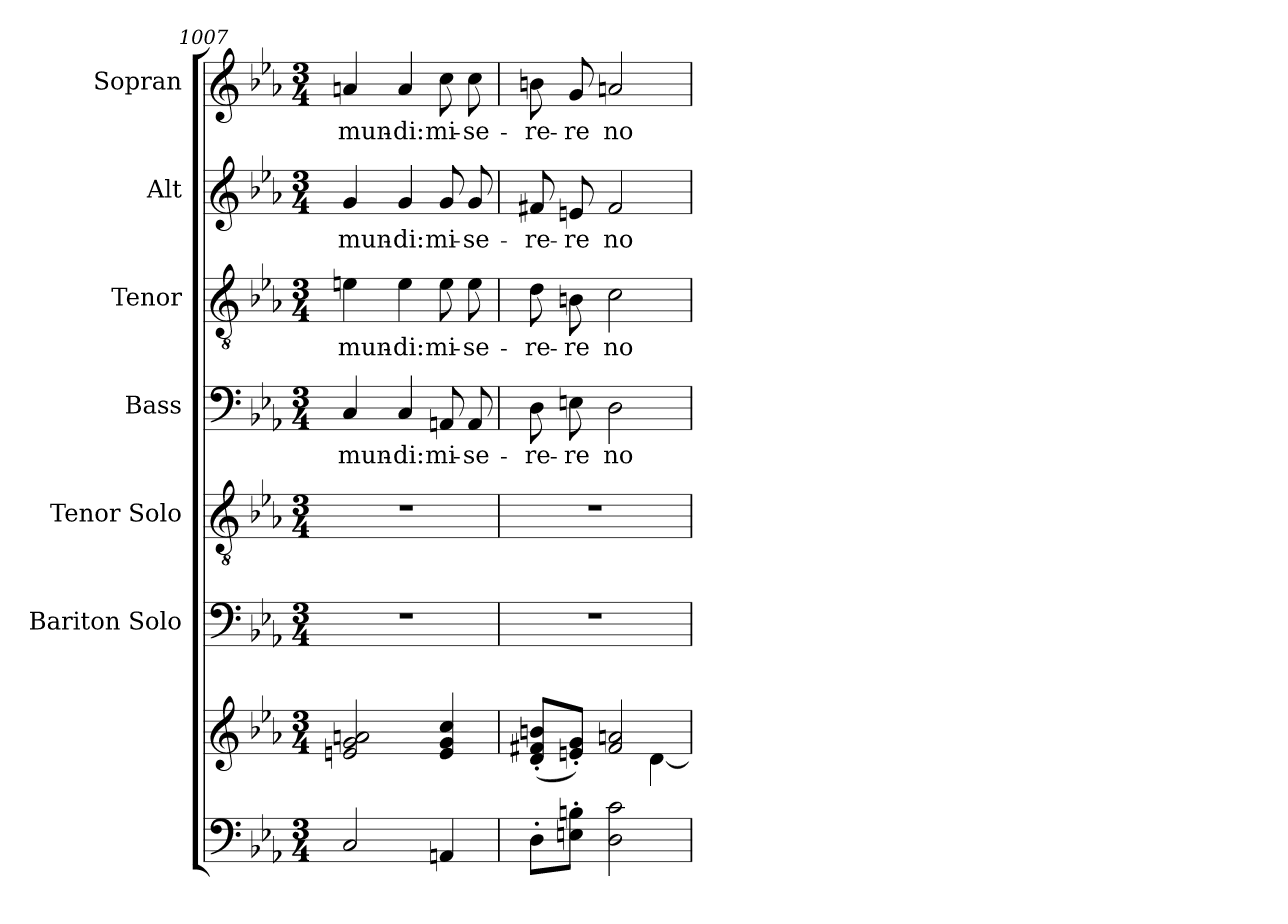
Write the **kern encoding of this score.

**kern	**kern	**kern	**kern	**kern	**text	**kern	**text	**kern	**text	**kern	**text
*part7	*part7	*part6	*part5	*part4	*part4	*part3	*part3	*part2	*part2	*part1	*part1
*staff8	*staff7	*staff6	*staff5	*staff4	*staff4	*staff3	*staff3	*staff2	*staff2	*staff1	*staff1
*	*	*I"Bariton Solo	*I"Tenor Solo	*I"Bass	*	*I"Tenor	*	*I"Alt	*	*I"Sopran	*
*	*	*	*	*I'B.	*	*I'T.	*	*I'A.	*	*I'S.	*
!!LO:PB:g=z
*clefF4	*clefG2	*clefF4	*clefGv2	*clefF4	*	*clefGv2	*	*clefG2	*	*clefG2	*
*k[b-e-a-]	*k[b-e-a-]	*k[b-e-a-]	*k[b-e-a-]	*k[b-e-a-]	*	*k[b-e-a-]	*	*k[b-e-a-]	*	*k[b-e-a-]	*
*E-:	*E-:	*E-:	*E-:	*E-:	*	*E-:	*	*E-:	*	*E-:	*
*M3/4	*M3/4	*M3/4	*M3/4	*M3/4	*	*M3/4	*	*M3/4	*	*M3/4	*
=1007	=1007	=1007	=1007	=1007	=1007	=1007	=1007	=1007	=1007	=1007	=1007
!	!	!	!	!	!LO:LY:b	!	!LO:LY:b	!	!LO:LY:b	!	!LO:LY:b
2C/	2en/ 2g/ 2an/	2.r	2.r	4C/	mun-	4en\	mun-	4g/	mun-	4an/	mun-
!	!	!	!	!	!LO:LY:b	!	!LO:LY:b	!	!LO:LY:b	!	!LO:LY:b
.	.	.	.	4C/	-di:	4e\	-di:	4g/	-di:	4a/	-di:
!	!	!	!	!	!LO:LY:b	!	!LO:LY:b	!	!LO:LY:b	!	!LO:LY:b
4AAn/	4e/ 4g/ 4cc/	.	.	8AAn/	mi-	8e\	mi-	8g/	mi-	8cc\	mi-
!	!	!	!	!	!LO:LY:b	!	!LO:LY:b	!	!LO:LY:b	!	!LO:LY:b
.	.	.	.	8AA/	-se-	8e\	-se-	8g/	-se-	8cc\	-se-
=1008	=1008	=1008	=1008	=1008	=1008	=1008	=1008	=1008	=1008	=1008	=1008
*	*^	*	*	*	*	*	*	*	*	*	*
!	!	!	!	!	!	!LO:LY:b	!	!LO:LY:b	!	!LO:LY:b	!	!LO:LY:b
8D'>\L	(<8d/'< 8f#X/'< 8bn/'<L	2ryy	2.r	2.r	8D\	-re-	8d\	-re-	8f#X/	-re-	8bn\	-re-
!	!	!	!	!	!	!LO:LY:b	!	!LO:LY:b	!	!LO:LY:b	!	!LO:LY:b
8En\'> 8Bn\'>J	8en/'< 8g/'<J)	.	.	.	8En\	-re	8Bn\	-re	8en/	-re	8g/	-re
!	!	!	!	!	!	!LO:LY:b	!	!LO:LY:b	!	!LO:LY:b	!	!LO:LY:b
2D\ 2c\	2f#/ 2an/	.	.	.	2D\	no-	2c\	no-	2f#/	no-	2an/	no-
.	.	[<4d\	.	.	.	.	.	.	.	.	.	.
*	*v	*v	*	*	*	*	*	*	*	*	*	*
=	=	=	=	=	=	=	=	=	=	=	=
*-	*-	*-	*-	*-	*-	*-	*-	*-	*-	*-	*-
